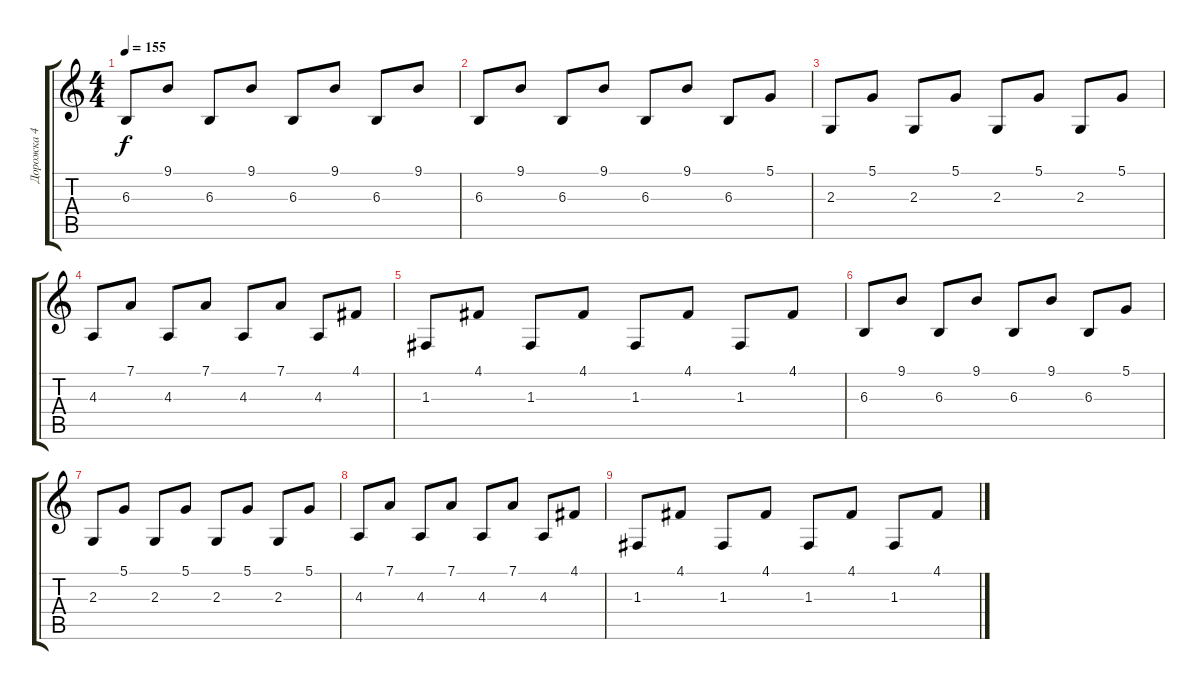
\track ("Дорожка 4" "Дорожка 4") {instrument pizzicatostrings}
\staff {score tabs}
\tuning (D4 A3 F3 C3 G2 D2) {hide}
\ts (4 4)
\tempo 155
\clef g2
\ks c
6.3.8{dy f instrument pizzicatostrings} 9.1.8 6.3.8 9.1.8 6.3.8 9.1.8 6.3.8 9.1.8 |
6.3.8 9.1.8 6.3.8 9.1.8 6.3.8 9.1.8 6.3.8 5.1.8 |
2.3.8 5.1.8 2.3.8 5.1.8 2.3.8 5.1.8 2.3.8 5.1.8 |
4.3.8 7.1.8 4.3.8 7.1.8 4.3.8 7.1.8 4.3.8 4.1.8 |
1.3.8 4.1.8 1.3.8 4.1.8 1.3.8 4.1.8 1.3.8 4.1.8 |
6.3.8 9.1.8 6.3.8 9.1.8 6.3.8 9.1.8 6.3.8 5.1.8 |
2.3.8 5.1.8 2.3.8 5.1.8 2.3.8 5.1.8 2.3.8 5.1.8 |
4.3.8 7.1.8 4.3.8 7.1.8 4.3.8 7.1.8 4.3.8 4.1.8 |
1.3.8 4.1.8 1.3.8 4.1.8 1.3.8 4.1.8 1.3.8 4.1.8
